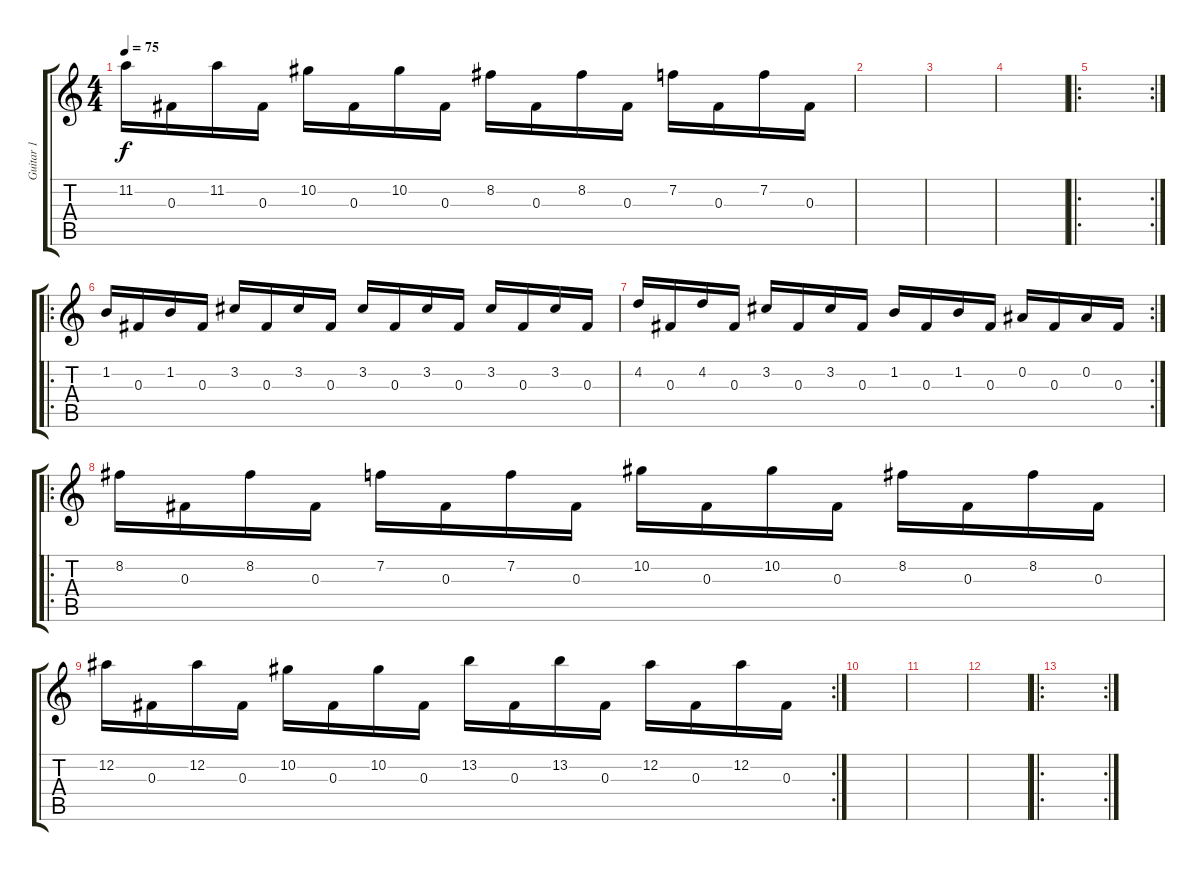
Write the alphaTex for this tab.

\track ("Guitar 1" "Guitar 1") {instrument overdrivenguitar}
\staff {score tabs}
\tuning (Eb4 Bb3 Gb3 Db3 Ab2 Db2) {hide}
\ts (4 4)
\tempo 75
\clef g2
\ks c
11.2.16{dy f} 0.3.16 11.2.16 0.3.16 10.2.16 0.3.16 10.2.16 0.3.16 8.2.16 0.3.16 8.2.16 0.3.16 7.2.16 0.3.16 7.2.16 0.3.16 |
|
|
|
\ro
\rc 2
|
\ro
1.2.16 0.3.16 1.2.16 0.3.16 3.2.16 0.3.16 3.2.16 0.3.16 3.2.16 0.3.16 3.2.16 0.3.16 3.2.16 0.3.16 3.2.16 0.3.16 |
\rc 2
4.2.16 0.3.16 4.2.16 0.3.16 3.2.16 0.3.16 3.2.16 0.3.16 1.2.16 0.3.16 1.2.16 0.3.16 0.2.16 0.3.16 0.2.16 0.3.16 |
\ro
8.2.16 0.3.16 8.2.16 0.3.16 7.2.16 0.3.16 7.2.16 0.3.16 10.2.16 0.3.16 10.2.16 0.3.16 8.2.16 0.3.16 8.2.16 0.3.16 |
\rc 2
12.2.16 0.3.16 12.2.16 0.3.16 10.2.16 0.3.16 10.2.16 0.3.16 13.2.16 0.3.16 13.2.16 0.3.16 12.2.16 0.3.16 12.2.16 0.3.16 |
|
|
|
\ro
\rc 2
